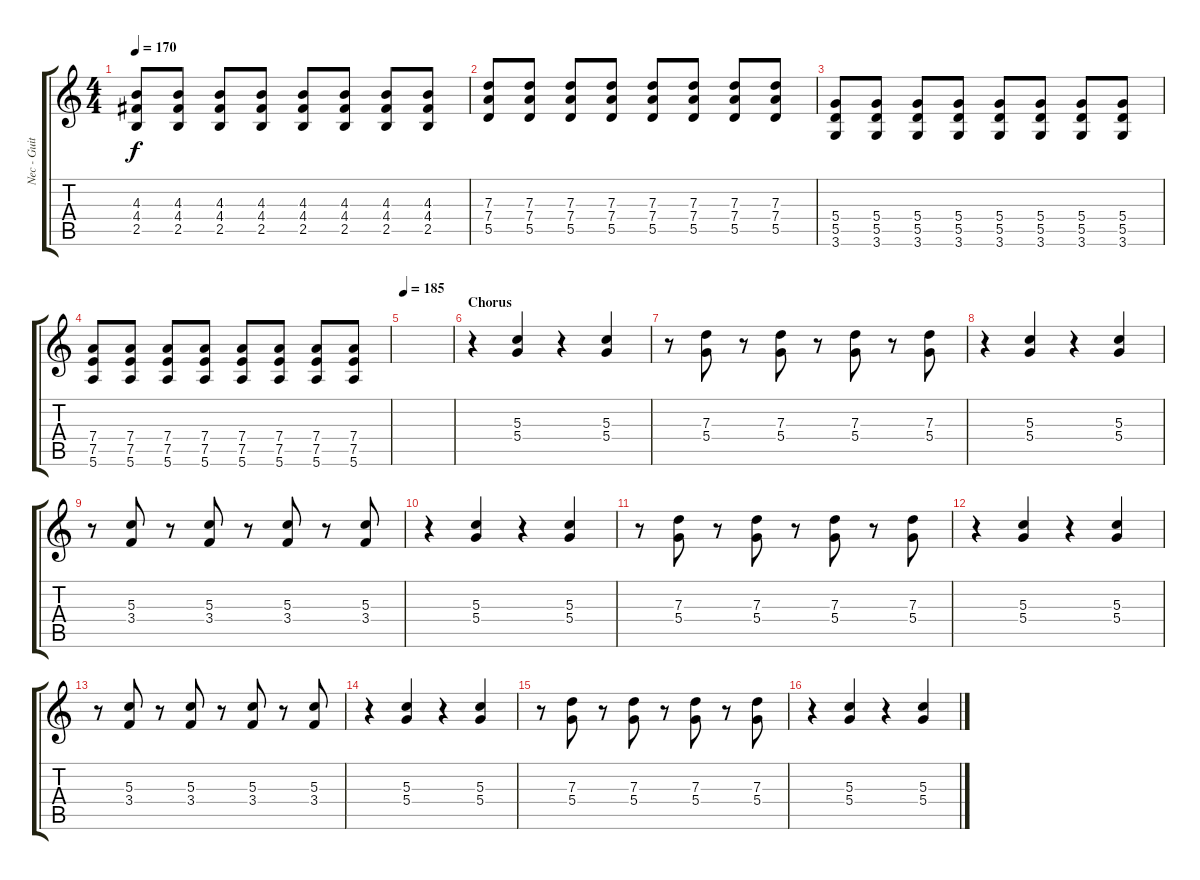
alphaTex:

\track ("Nec - Guitars" "Nec - Guit") {instrument distortionguitar}
\staff {score tabs}
\tuning (E4 B3 G3 D3 A2 E2) {hide}
\ts (4 4)
\tempo 170
\clef g2
\ks c
(4.3 4.4 2.5).8{dy f} (4.3 4.4 2.5).8 (4.3 4.4 2.5).8 (4.3 4.4 2.5).8 (4.3 4.4 2.5).8 (4.3 4.4 2.5).8 (4.3 4.4 2.5).8 (4.3 4.4 2.5).8 |
(7.3 7.4 5.5).8 (7.3 7.4 5.5).8 (7.3 7.4 5.5).8 (7.3 7.4 5.5).8 (7.3 7.4 5.5).8 (7.3 7.4 5.5).8 (7.3 7.4 5.5).8 (7.3 7.4 5.5).8 |
(5.4 5.5 3.6).8 (5.4 5.5 3.6).8 (5.4 5.5 3.6).8 (5.4 5.5 3.6).8 (5.4 5.5 3.6).8 (5.4 5.5 3.6).8 (5.4 5.5 3.6).8 (5.4 5.5 3.6).8 |
(7.4 7.5 5.6).8 (7.4 7.5 5.6).8 (7.4 7.5 5.6).8 (7.4 7.5 5.6).8 (7.4 7.5 5.6).8 (7.4 7.5 5.6).8 (7.4 7.5 5.6).8 (7.4 7.5 5.6).8 |
\tempo 185
|
\section ("" "Chorus")
r.4 (5.3 5.4).4{instrument electricguitarclean} r.4 (5.3 5.4).4 |
r.8 (7.3 5.4).8 r.8 (7.3 5.4).8 r.8 (7.3 5.4).8 r.8 (7.3 5.4).8 |
r.4 (5.3 5.4).4 r.4 (5.3 5.4).4 |
r.8 (5.3 3.4).8 r.8 (5.3 3.4).8 r.8 (5.3 3.4).8 r.8 (5.3 3.4).8 |
r.4 (5.3 5.4).4{instrument electricguitarclean} r.4 (5.3 5.4).4 |
r.8 (7.3 5.4).8 r.8 (7.3 5.4).8 r.8 (7.3 5.4).8 r.8 (7.3 5.4).8 |
r.4 (5.3 5.4).4 r.4 (5.3 5.4).4 |
r.8 (5.3 3.4).8 r.8 (5.3 3.4).8 r.8 (5.3 3.4).8 r.8 (5.3 3.4).8 |
r.4 (5.3 5.4).4{instrument electricguitarclean} r.4 (5.3 5.4).4 |
r.8 (7.3 5.4).8 r.8 (7.3 5.4).8 r.8 (7.3 5.4).8 r.8 (7.3 5.4).8 |
r.4 (5.3 5.4).4 r.4 (5.3 5.4).4
